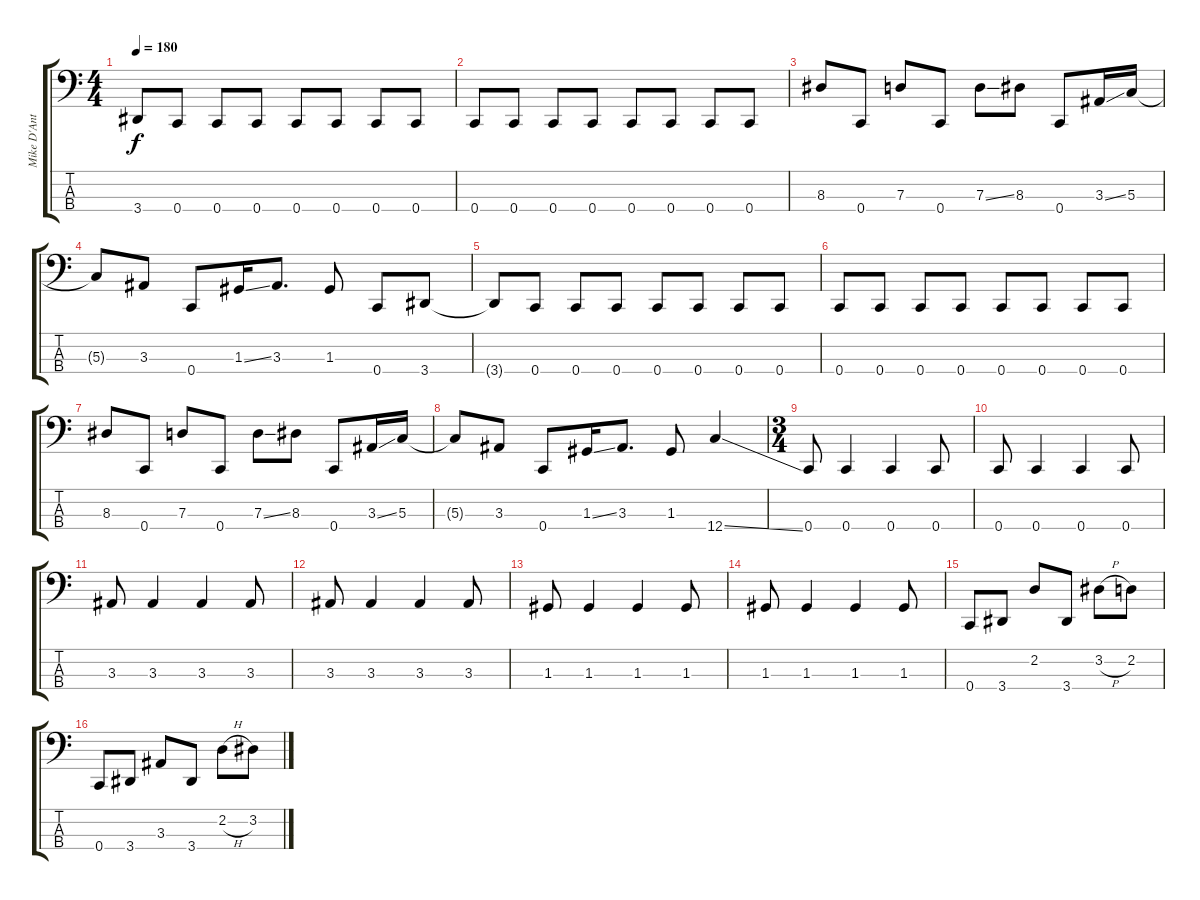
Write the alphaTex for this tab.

\track ("Mike D'Antonio" "Mike D'Ant") {instrument electricbasspick}
\staff {score tabs}
\tuning (F2 C2 G1 C1) {hide}
\ts (4 4)
\tempo 180
\clef f4
\ks c
3.4{t}.8{dy f} 0.4.8 0.4.8 0.4.8 0.4.8 0.4.8 0.4.8 0.4.8 |
0.4.8 0.4.8 0.4.8 0.4.8 0.4.8 0.4.8 0.4.8 0.4.8 |
8.3.8 0.4.8 7.3.8 0.4.8 7.3{ss}.8 8.3.8 0.4.8 3.3{ss}.16 5.3.16 |
5.3{t}.8 3.3.8 0.4.8 1.3{ss}.16 3.3.8{d} 1.3.8 0.4.8 3.4.8 |
3.4{t}.8 0.4.8 0.4.8 0.4.8 0.4.8 0.4.8 0.4.8 0.4.8 |
0.4.8 0.4.8 0.4.8 0.4.8 0.4.8 0.4.8 0.4.8 0.4.8 |
8.3.8 0.4.8 7.3.8 0.4.8 7.3{ss}.8 8.3.8 0.4.8 3.3{ss}.16 5.3.16 |
5.3{t}.8 3.3.8 0.4.8 1.3{ss}.16 3.3.8{d} 1.3.8 12.4{ss}.4 |
\ts (3 4)
0.4.8 0.4.4 0.4.4 0.4.8 |
0.4.8 0.4.4 0.4.4 0.4.8 |
3.3.8 3.3.4 3.3.4 3.3.8 |
3.3.8 3.3.4 3.3.4 3.3.8 |
1.3.8 1.3.4 1.3.4 1.3.8 |
1.3.8 1.3.4 1.3.4 1.3.8 |
0.4.8 3.4.8 2.2.8 3.4.8 3.2{h}.8 2.2.8 |
0.4.8 3.4.8 3.3.8 3.4.8 2.2{h}.8 3.2.8
